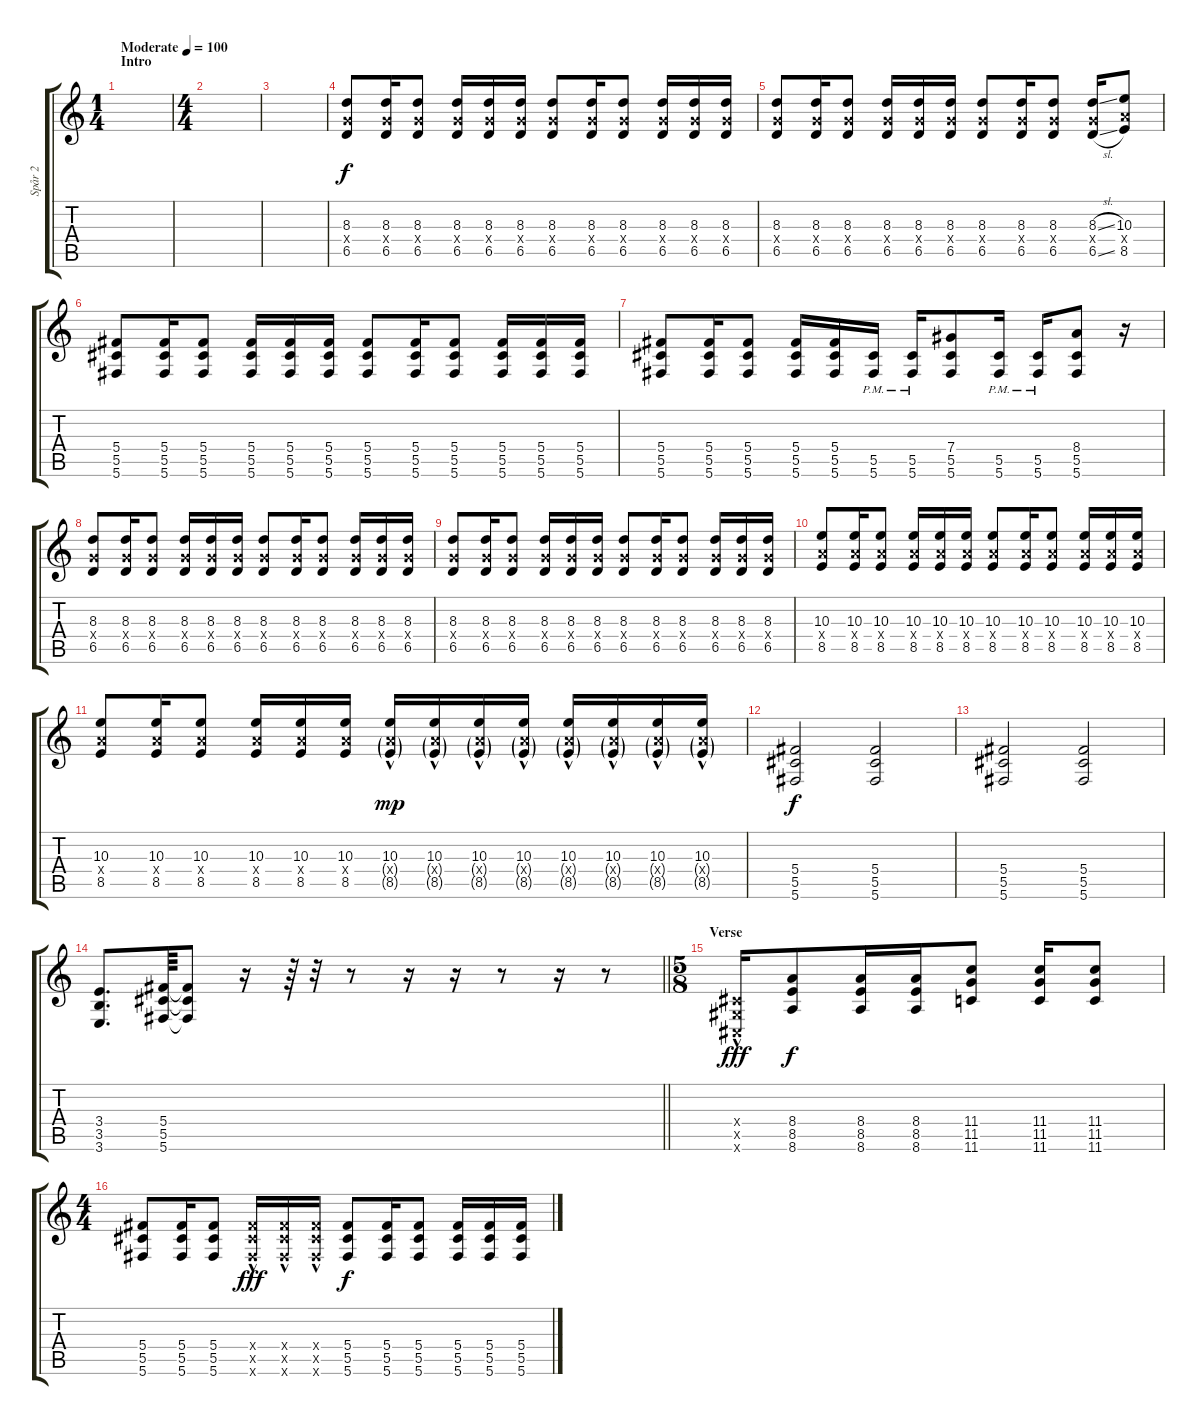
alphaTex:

\track ("Spår 2" "Spår 2") {instrument overdrivenguitar}
\staff {score tabs}
\tuning (Eb4 Bb3 Gb3 Db3 Ab2 Db2) {hide}
\ts (1 4)
\section ("" "Intro")
\tempo (100 "Moderate")
\clef g2
\ks c
|
\ts (4 4)
|
|
(8.3 6.4{x} 6.5).8 (8.3 6.4{x} 6.5).16 (8.3 6.4{x} 6.5).8 (8.3 6.4{x} 6.5).16 (8.3 6.4{x} 6.5).16 (8.3 6.4{x} 6.5).16 (8.3 6.4{x} 6.5).8 (8.3 6.4{x} 6.5).16 (8.3 6.4{x} 6.5).8 (8.3 6.4{x} 6.5).16 (8.3 6.4{x} 6.5).16 (8.3 6.4{x} 6.5).16 |
(8.3 6.4{x} 6.5).8 (8.3 6.4{x} 6.5).16 (8.3 6.4{x} 6.5).8 (8.3 6.4{x} 6.5).16 (8.3 6.4{x} 6.5).16 (8.3 6.4{x} 6.5).16 (8.3 6.4{x} 6.5).8 (8.3 6.4{x} 6.5).16 (8.3 6.4{x} 6.5).8 (8.3{sl} 6.4{x} 6.5{sl}).16 (10.3 8.4{x} 8.5).8 |
(5.4 5.5 5.6).8 (5.4 5.5 5.6).16 (5.4 5.5 5.6).8 (5.4 5.5 5.6).16 (5.4 5.5 5.6).16 (5.4 5.5 5.6).16 (5.4 5.5 5.6).8 (5.4 5.5 5.6).16 (5.4 5.5 5.6).8 (5.4 5.5 5.6).16 (5.4 5.5 5.6).16 (5.4 5.5 5.6).16 |
(5.4 5.5 5.6).8 (5.4 5.5 5.6).16 (5.4 5.5 5.6).8 (5.4 5.5 5.6).16 (5.4 5.5 5.6).16 (5.5{pm} 5.6{pm}).16 (5.5{pm} 5.6{pm}).16 (7.4 5.5 5.6).8 (5.5{pm} 5.6{pm}).16 (5.5{pm} 5.6{pm}).16 (8.4 5.5 5.6).8 r.16 |
(8.3 6.4{x} 6.5).8 (8.3 6.4{x} 6.5).16 (8.3 6.4{x} 6.5).8 (8.3 6.4{x} 6.5).16 (8.3 6.4{x} 6.5).16 (8.3 6.4{x} 6.5).16 (8.3 6.4{x} 6.5).8 (8.3 6.4{x} 6.5).16 (8.3 6.4{x} 6.5).8 (8.3 6.4{x} 6.5).16 (8.3 6.4{x} 6.5).16 (8.3 6.4{x} 6.5).16 |
(8.3 6.4{x} 6.5).8 (8.3 6.4{x} 6.5).16 (8.3 6.4{x} 6.5).8 (8.3 6.4{x} 6.5).16 (8.3 6.4{x} 6.5).16 (8.3 6.4{x} 6.5).16 (8.3 6.4{x} 6.5).8 (8.3 6.4{x} 6.5).16 (8.3 6.4{x} 6.5).8 (8.3 6.4{x} 6.5).16 (8.3 6.4{x} 6.5).16 (8.3 6.4{x} 6.5).16 |
(10.3 8.4{x} 8.5).8 (10.3 8.4{x} 8.5).16 (10.3 8.4{x} 8.5).8 (10.3 8.4{x} 8.5).16 (10.3 8.4{x} 8.5).16 (10.3 8.4{x} 8.5).16 (10.3 8.4{x} 8.5).8 (10.3 8.4{x} 8.5).16 (10.3 8.4{x} 8.5).8 (10.3 8.4{x} 8.5).16 (10.3 8.4{x} 8.5).16 (10.3 8.4{x} 8.5).16 |
(10.3 8.4{x} 8.5).8 (10.3 8.4{x} 8.5).16 (10.3 8.4{x} 8.5).8 (10.3 8.4{x} 8.5).16 (10.3 8.4{x} 8.5).16 (10.3 8.4{x} 8.5).16 (10.3{hac} 8.4{g x} 8.5{g}).16{dy mp} (10.3{hac} 8.4{g x} 8.5{g}).16 (10.3{hac} 8.4{g x} 8.5{g}).16 (10.3{hac} 8.4{g x} 8.5{g}).16 (10.3{hac} 8.4{g x} 8.5{g}).16 (10.3{hac} 8.4{g x} 8.5{g}).16 (10.3{hac} 8.4{g x} 8.5{g}).16 (10.3{hac} 8.4{g x} 8.5{g}).16 |
(5.4 5.5 5.6).2{dy f} (5.4 5.5 5.6).2 |
(5.4 5.5 5.6).2 (5.4 5.5 5.6).2 |
\barLineRight lightlight
(3.4 3.5 3.6).8{d} (5.4 5.5 5.6).64 (5.4{t} 5.5{t} 5.6{t}).8 r.16 r.64 r.32 r.8 r.16 r.16 r.8 r.16 r.8 |
\ts (5 8)
\section ("" "Verse")
(0.4{hac x} 0.5{hac x} 0.6{hac x}).16{dy fff} (8.4 8.5 8.6).8{dy f} (8.4 8.5 8.6).16 (8.4 8.5 8.6).16 (11.4 11.5 11.6).8 (11.4 11.5 11.6).16 (11.4 11.5 11.6).8 |
\ts (4 4)
(5.4 5.5 5.6).8 (5.4 5.5 5.6).16 (5.4 5.5 5.6).8 (5.4{hac x} 5.5{hac x} 5.6{hac x}).16{dy fff} (5.4{hac x} 5.5{hac x} 5.6{hac x}).16 (5.4{hac x} 5.5{hac x} 5.6{hac x}).16 (5.4 5.5 5.6).8{dy f} (5.4 5.5 5.6).16 (5.4 5.5 5.6).8 (5.4 5.5 5.6).16 (5.4 5.5 5.6).16 (5.4 5.5 5.6).16
